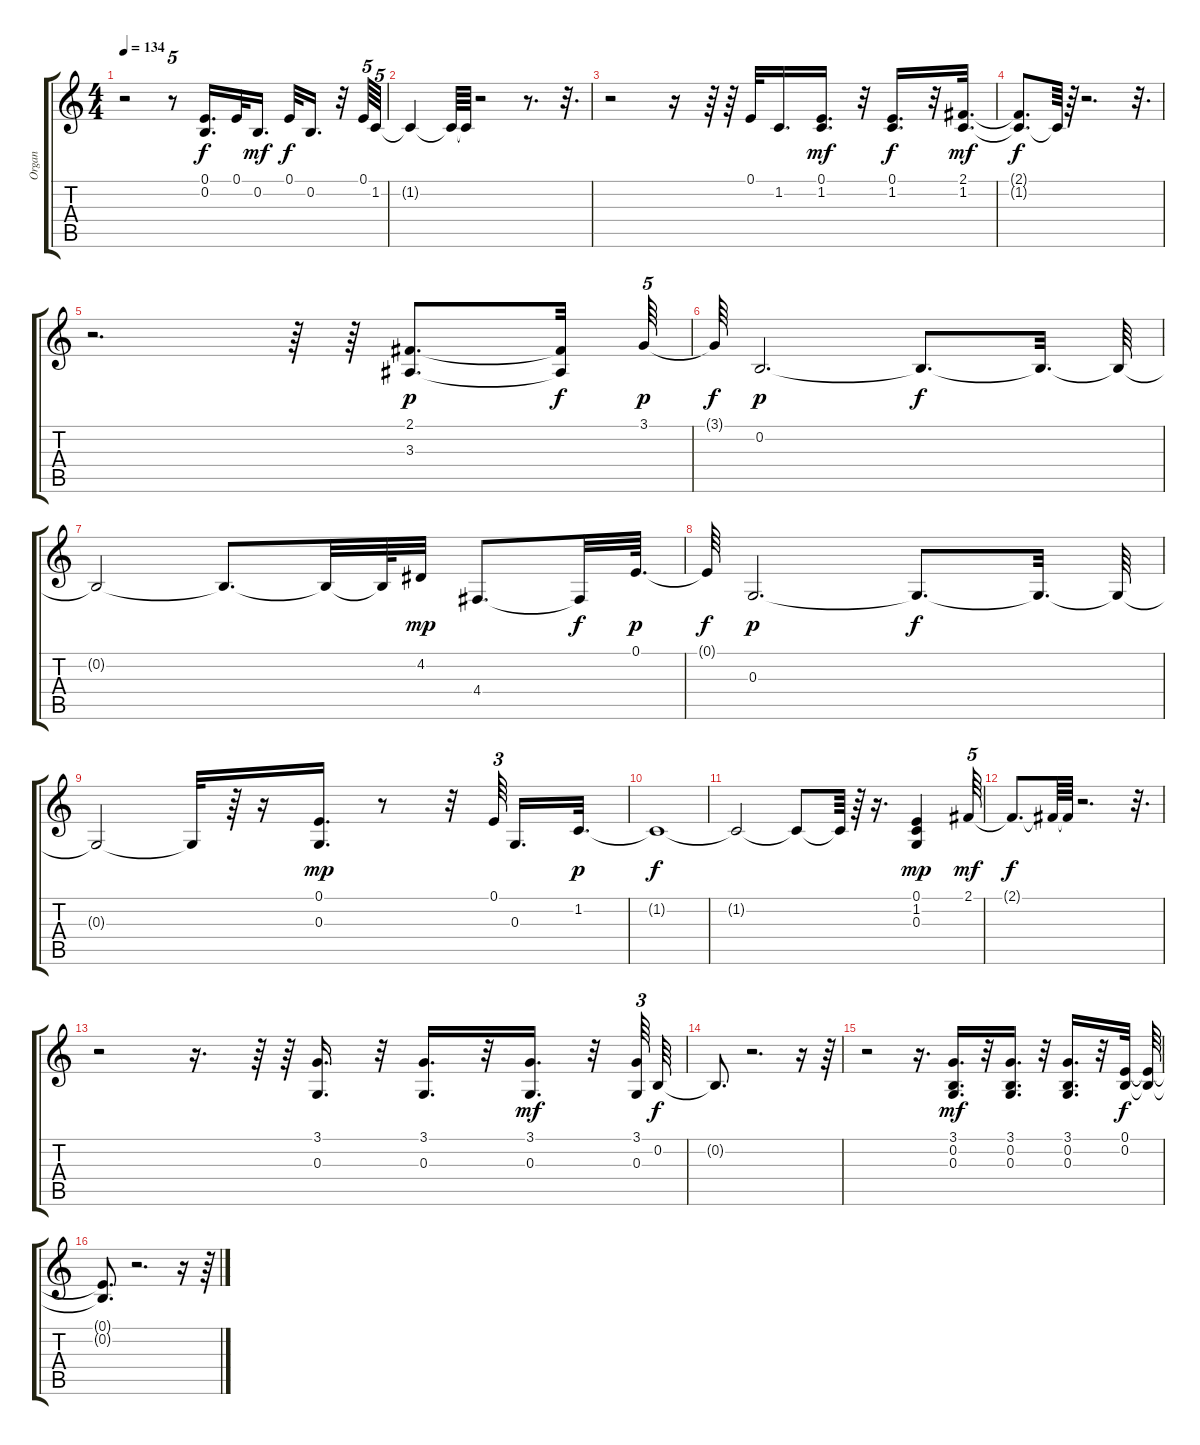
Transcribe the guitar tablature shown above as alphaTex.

\track ("Organ" "Organ") {instrument drawbarorgan}
\staff {score tabs}
\tuning (E4 B3 G3 D3 A2 E2) {hide}
\ts (4 4)
\tempo 134
\clef g2
\ks c
r.2{dy f} r.8{tu (5 4)} (0.1 0.2).16{d} 0.1.32 0.2.16{d dy mf} 0.1.32{dy f} 0.2.16{d} r.32 0.1.64{tu (5 4)} 1.2.64{tu (5 4)} |
1.2{t}.4 1.2{t}.64 1.2{t}.64 r.2 r.8{d} r.32{d} |
r.2 r.16 r.64 r.64 0.1.32 1.2.16{d} (0.1 1.2).16{d dy mf} r.32 (0.1 1.2).16{d dy f} r.32 (2.1 1.2).32{d dy mf} |
(2.1{t} 1.2{t}).8{d dy f} 1.2{t}.64 r.64 r.2{d} r.32{d} |
r.2{d} r.64 r.64 (2.1 3.3).8{d dy p} (2.1{t} 3.3{t}).32{dy f} 3.1.64{tu (5 4) dy p} |
3.1{t}.64{dy f} 0.2.2{d dy p} 0.2{t}.8{d dy f} 0.2{t}.32{d} 0.2{t}.64 |
0.2{t}.2 0.2{t}.8{d} 0.2{t}.32 0.2{t}.64 4.2.32{dy mp} 4.4.8{d} 4.4{t}.32{dy f} 0.1.64{d dy p} |
0.1{t}.64{dy f} 0.3.2{d dy p} 0.3{t}.8{d dy f} 0.3{t}.32{d} 0.3{t}.64 |
0.3{t}.2 0.3{t}.32 r.64 r.16 (0.1 0.3).16{d dy mp} r.8 r.32 0.1.64{tu (3 2) beam splitsecondary} 0.3.16{d} 1.2.32{d dy p} |
1.2{t}.1{dy f} |
1.2{t}.2 1.2{t}.8 1.2{t}.64 r.64 r.16{d} (0.1 1.2 0.3).4{dy mp} 2.1.64{tu (5 4) dy mf} |
2.1{t}.8{d dy f} 2.1{t}.64 2.1{t}.64 r.2{d} r.32{d} |
r.2 r.16{d} r.64 r.64 (3.1 0.3).16{d} r.32 (3.1 0.3).16{d} r.32 (3.1 0.3).16{d dy mf} r.32 (3.1 0.3).64{tu (3 2)} 0.2.64{dy f} |
0.2{t}.8{d} r.2{d} r.16 r.64 |
r.2 r.16{d} (3.1 0.2 0.3).16{d dy mf} r.32 (3.1 0.2 0.3).16{d} r.32 (3.1 0.2 0.3).16{d} r.32 (0.1 0.2).32{dy f} (0.1{t} 0.2{t}).64 |
(0.1{t} 0.2{t}).8{d} r.2{d} r.16 r.64
